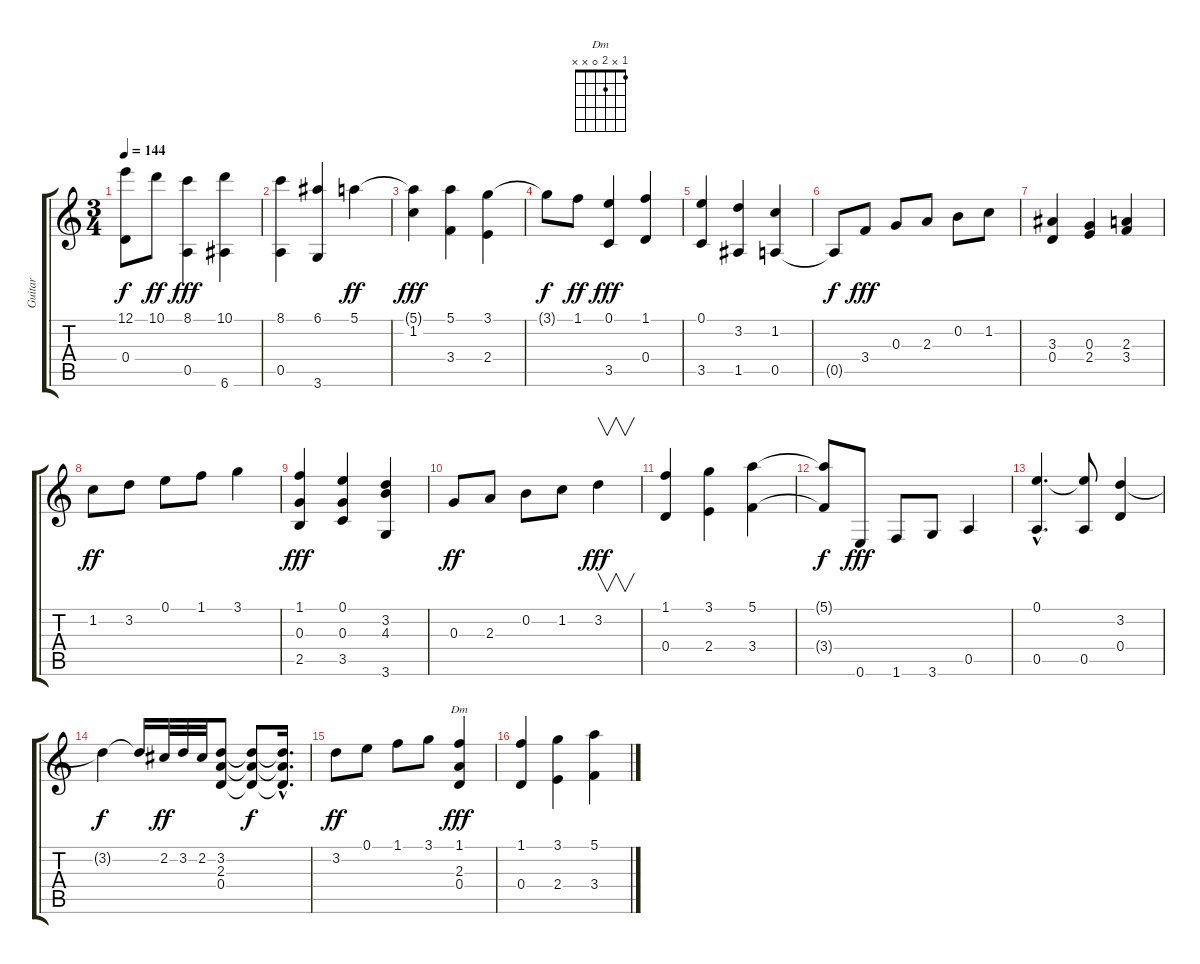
\track ("Guitar" "Guitar") {instrument acousticguitarsteel}
\staff {score tabs}
\tuning (E4 B3 G3 D3 A2 E2) {hide}
\chord ("Dm" 1 x 2 0 x x)
\ts (3 4)
\tempo 144
\clef g2
\ks c
(12.1{t} 0.4{t}).8{dy f} 10.1.8{dy ff} (8.1 0.5).4{dy fff} (10.1 6.6).4 |
(8.1 0.5).4 (6.1 3.6).4 5.1.4{dy ff} |
(5.1{t} 1.2).4{dy fff} (5.1 3.4).4 (3.1 2.4).4 |
3.1{t}.8{dy f} 1.1.8{dy ff} (0.1 3.5).4{dy fff} (1.1 0.4).4 |
(0.1 3.5).4 (3.2 1.5).4 (1.2 0.5).4 |
0.5{t}.8{dy f} 3.4.8{dy fff} 0.3.8 2.3.8 0.2.8 1.2.8 |
(3.3 0.4).4 (0.3 2.4).4 (2.3 3.4).4 |
1.2.8{dy ff} 3.2.8 0.1.8 1.1.8 3.1.4 |
(1.1 0.3 2.5).4{dy fff} (0.1 0.3 3.5).4 (3.2 4.3 3.6).4 |
0.3.8{dy ff} 2.3.8 0.2.8 1.2.8 3.2.4{v dy fff} |
(1.1 0.4).4 (3.1 2.4).4 (5.1 3.4).4 |
(5.1{t} 3.4{t}).8{dy f} 0.6.8{dy fff} 1.6.8 3.6.8 0.5.4 |
(0.1{hac} 0.5{hac}).4{d} (0.1{t} 0.5).8 (3.2 0.4).4 |
3.2{t}.4{dy f} 3.2{t}.16 2.2.32{dy ff} 3.2.32 2.2.32 (3.2 2.3 0.4).8 (3.2{t} 2.3{t} 0.4{t}).8{dy f} (3.2{hac t} 2.3{hac t} 0.4{hac t}).16{d} |
3.2.8{dy ff} 0.1.8 1.1.8 3.1.8 (1.1 2.3 0.4).4{ch "Dm" dy fff} |
(1.1 0.4).4 (3.1 2.4).4 (5.1 3.4).4
